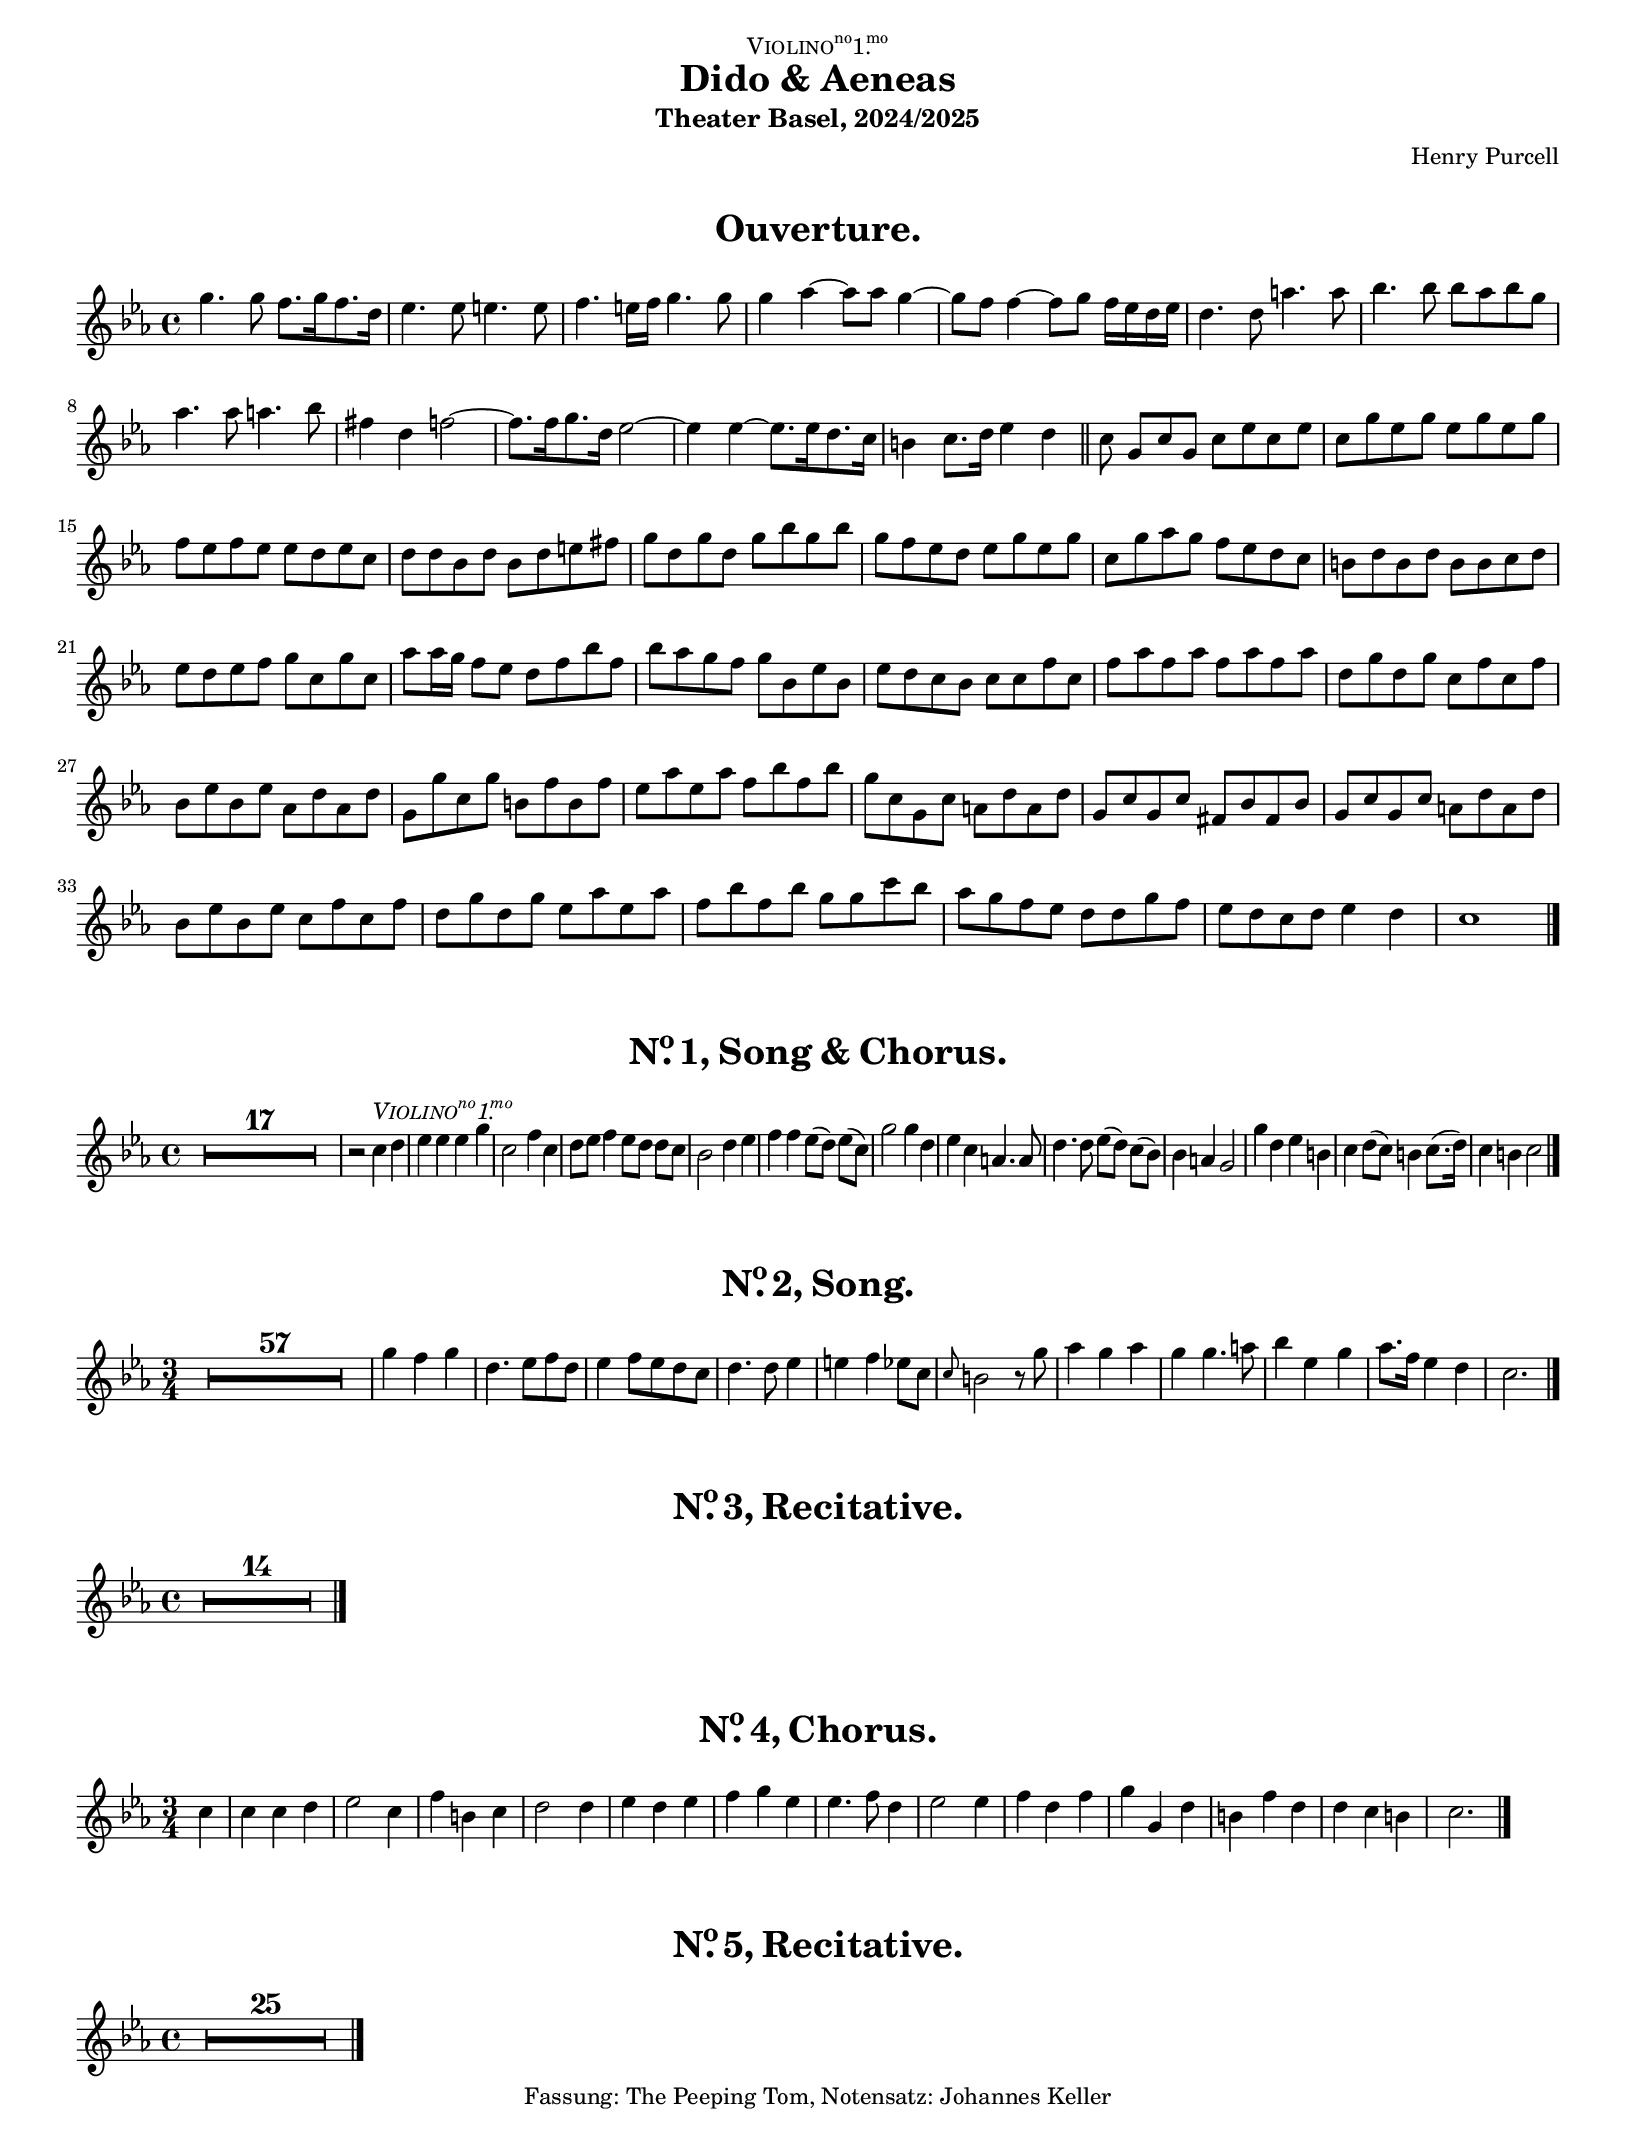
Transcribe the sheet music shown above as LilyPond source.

\version "2.24.4"

\include "global-definitions.ly"
\include "global-definitions.ly"

vnIOuverture = \relative g'' {
  \time 4/4
  \key c \minor

  g4. g8 f8.[ g16 f8. d16] |
  es4. es8 e4. e8 |
  f4. e16 f g4. g8 |
  g4 as~ as8 as8 g4~ |
  g8 f f4 ~ f8 g f16 es d es |
  d4. d8 a'4. a8 |
  bes4. bes8 bes[ as bes g] |
  as4. as8 a4. bes8 |
  fis4 d f2~ |
  f8.[ f16 g8. d16] es2~ |
  es4 es~ es8.[ es16 d8. c16] |
  b4 c8. d16 es4 d \bar "||"

  c8 g[ c g] c[ es c es] |
  c[ g' es g] es[ g es g] |
  f[ es f es] es[ d es c] |
  d[ d bes d] bes[ d e fis] |
  g[ d g d] g[ bes g bes] |
  g[ f es d] es[ g es g] |

  c,[ g' as g] f[ es d c] |
  b[ d b d] b[ b c d] |
  es[ d es f] g[ c, g' c,] |
  as'[ as16 g] f8 es d[ f bes f] |
  bes[ as g f] g[ bes, es bes] |
  es[ d c bes] c[ c f c] |
  f[ as f as] f[ as f as] |
  d,[ g d g] c,[ f c f] |
  bes,[ es bes es] as,[ d as d] |
  g,[ g' c, g'] b,[ f' b, f'] |
  es[ as es as] f[ bes f bes] |
  g[ c, g c] a[ d a d] |
  g,[ c g c] fis,[ bes fis bes] |
  g[ c g c] a[ d a d] |
  bes[ es bes es] c[ f c f] |
  d[ g d g] es[ as es as] |
  f[ bes f bes] g[ g c bes] |
  as[ g f es] d[ d g f] |
  es[ d c d] es4 d | c1 \bar "|."
}

vnINI = \relative c'' {
  \time 4/4
  \key c \minor
  \clef \vnIClef
  R1*17 |
  r2 c4^\instrumentHintVnI d |
  es4 es es g |
  c,2 f4 c |
  d8 es f4 es8[ d] d[ c] |

  bes2 d4 es |
  f f es8[( d]) es[( c)] |
  g'2 g4 d |
  es c a4. a8 |
  d4. d8 es[( d)] c([ bes)] |
  bes4 a g2 |
  g'4 d es b |
  c d8([ c)] b4 c8.([ d16)] |
  c4 b c2 \bar "|."
}

vnINII = \relative g'' {
  \time 3/4
  \key c \minor
  \clef \vnIClef
  R2.*57 |
  g4 f g |
  d4. es8[ f d] |
  es4 f8[ es d c] |
  d4. d8 es4 |
  e f es8 c |
  \grace c b2 r8 g'8 |
  as4 g as |
  g g4. a8 |
  bes4 es, g |
  as8. f16 es4 d |
  c2. \bar "|."
}

vnINIII = \relative c {
  \time 4/4
  \key c \minor
  \clef \vnIClef
  R1*14 \bar "|."
}

vnINIV = \relative c'' {
  \time 3/4
  \partial 4
  \key c \minor
  \clef \vnIClef
  c4 |
  c c d |
  es2 c4 |
  f b, c |
  d2 d4 |
  es d es |
  f g es |
  es4. f8 d4 |
  es2 es4 |
  f4 d f |
  g g, d' |
  b f' d |
  d c b |
  c2. \bar "|."
}

vnINV = \relative c {
  \time 4/4
  \key c \minor
  \clef \vnIClef
  R1*25 \bar "|."
}



\book {
  \partbookVnIPaperBlock

  \titlePartbook

  \markup { \vspace #1 }

  \score {
    \partbookTitleOuverture
    <<
      \new Staff { \vnIOuverture }
    >>
    \layout {
      indent = #0
    }
  }

  \score {
    \partbookTitleNI
    <<
      \new Staff { \compressMMRests { \vnINI } }
    >>
    \layout {
      indent = #0
    }
  }

  \score {
    \partbookTitleNII
    <<
      \new Staff { \compressMMRests { \vnINII } }
    >>
    \layout {
      indent = #0
    }
  }

  \score {
    \partbookTitleNIII
    <<
      \new Staff { \compressMMRests { \vnINIII } }
    >>
    \layout {
      indent = #0
    }
  }

  \score {
    \partbookTitleNIV
    <<
      \new Staff { \compressMMRests { \vnINIV } }
    >>
    \layout {
      indent = #0
    }
  }

  \score {
    \partbookTitleNV
    <<
      \new Staff { \compressMMRests { \vnINV } }
    >>
    \layout {
      indent = #0
    }
  }
}